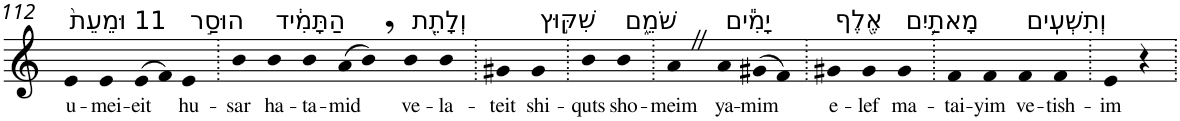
**kern	**text
*part1	*part1
*staff1	*staff1
*I"Piano	*
*I'Pno	*
!!LO:PB:g=z
*clefG2	*
*k[]	*
=112	=112
!LO:TX:a:t=11 וּמֵעֵת֙	!
!	!LO:LY:b
4e	u-
!	!LO:LY:b
4e	-mei-
!	!LO:LY:b
(>8e	-eit
8f)	.
!LO:TX:a:t=הוּסַ֣ר	!
!	!LO:LY:b
4e	hu-
=113.	=113.
!	!LO:LY:b
4b	-sar
!LO:TX:a:t=הַתָּמִ֔יד	!
!	!LO:LY:b
4b	ha-
!	!LO:LY:b
4b	-ta-
!	!LO:LY:b
(>8a	-mid
8b,)	.
!LO:TX:a:t=וְלָתֵ֖ת	!
!	!LO:LY:b
4b	ve-
!	!LO:LY:b
4b	-la-
=114.	=114.
!	!LO:LY:b
4g#X	-teit
!LO:TX:a:t=שִׁקּ֣וּץ	!
!	!LO:LY:b
4g#	shi-
=115.	=115.
!	!LO:LY:b
4b	-quts
!LO:TX:a:t=שֹׁמֵ֑ם	!
!	!LO:LY:b
4b	sho-
=116.	=116.
!	!LO:LY:b
4aZ	-meim
!LO:TX:a:t=יָמִ֕ים	!
!	!LO:LY:b
4a	ya-
!	!LO:LY:b
(>8g#X	-mim
8f)	.
=117.	=117.
!LO:TX:a:t=אֶ֖לֶף	!
!	!LO:LY:b
4g#X	e-
!	!LO:LY:b
4g#	-lef
!LO:TX:a:t=מָאתַ֥יִם	!
!	!LO:LY:b
4g#	ma-
=118.	=118.
!	!LO:LY:b
4f	-tai-
!	!LO:LY:b
4f	-yim
!LO:TX:a:t=וְתִשְׁעִֽים	!
!	!LO:LY:b
4f	ve-
!	!LO:LY:b
4f	-tish-
=119.	=119.
!	!LO:LY:b
4e	-im
4r	.
=.	=.
*-	*-
